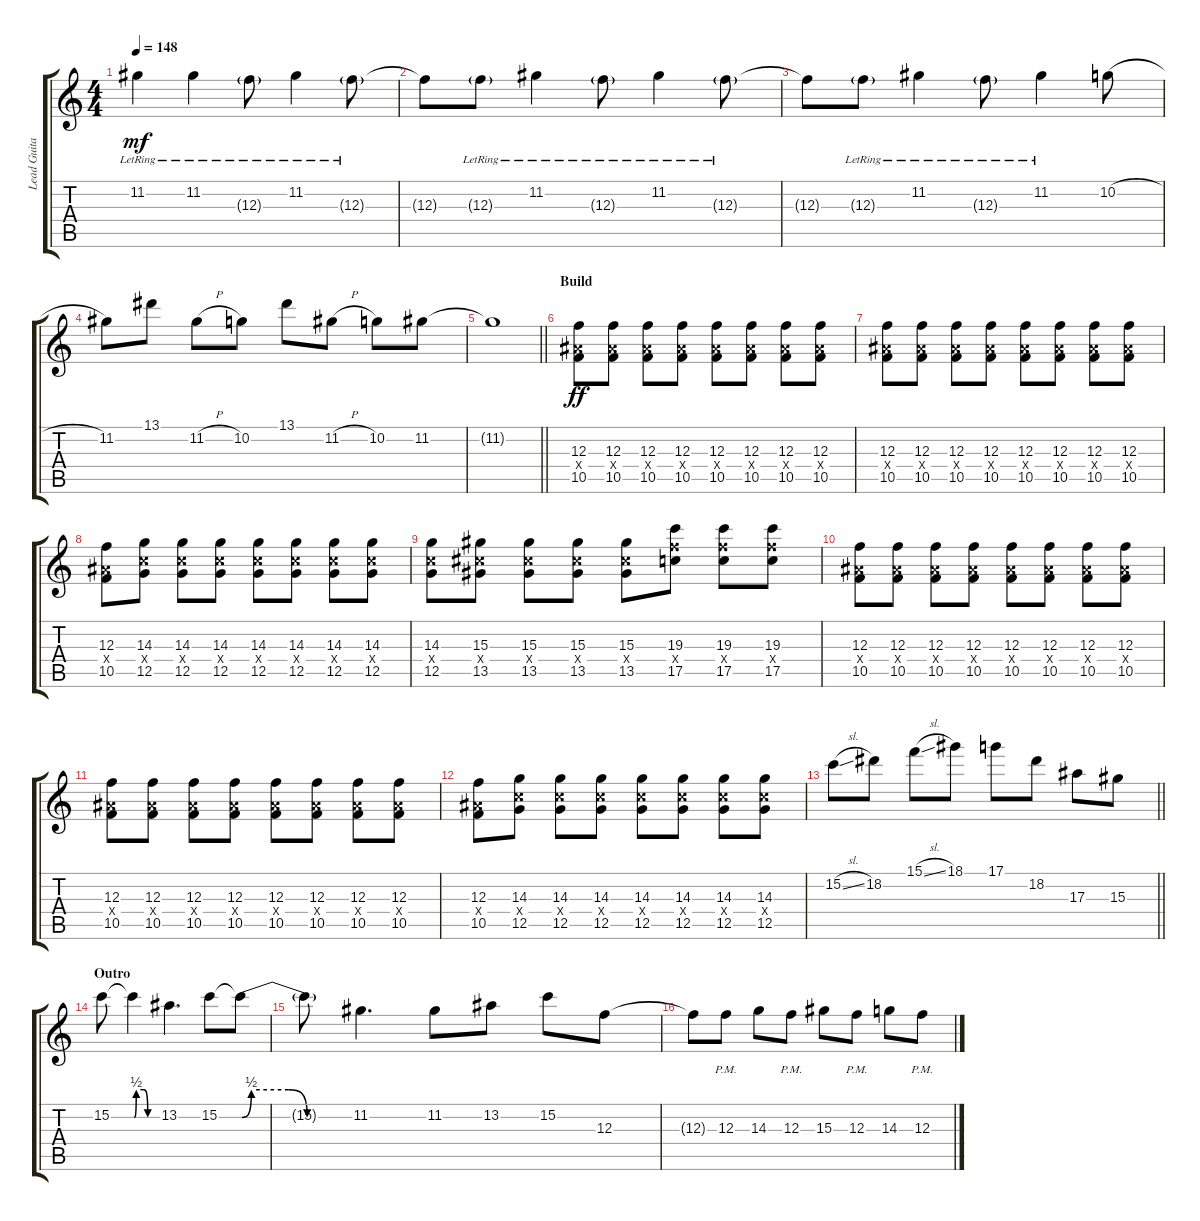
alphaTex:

\track ("Lead Guitar 2" "Lead Guita") {instrument overdrivenguitar}
\staff {score tabs}
\tuning (D4 A3 F3 C3 G2 C2) {hide}
\ts (4 4)
\tempo 148
\clef g2
\ks c
11.2{lr}.4{dy mf} 11.2{lr}.4 12.3{g lr}.8 11.2{lr}.4 12.3{g lr}.8 |
12.3{t}.8 12.3{g lr}.8 11.2{lr}.4 12.3{g lr}.8 11.2{lr}.4 12.3{g lr}.8 |
12.3{t}.8 12.3{g lr}.8 11.2{lr}.4 12.3{g lr}.8 11.2{lr}.4 10.2{h}.8 |
11.2.8 13.1.8 11.2{h}.8 10.2.8 13.1.8 11.2{h}.8 10.2.8 11.2.8 |
\barLineRight lightlight
11.2{t}.1 |
\section ("" "Build")
(12.3 10.4{x} 10.5).8{dy ff volume 13 balance 16 instrument overdrivenguitar} (12.3 10.4{x} 10.5).8 (12.3 10.4{x} 10.5).8 (12.3 10.4{x} 10.5).8 (12.3 10.4{x} 10.5).8 (12.3 10.4{x} 10.5).8 (12.3 10.4{x} 10.5).8 (12.3 10.4{x} 10.5).8 |
(12.3 10.4{x} 10.5).8 (12.3 10.4{x} 10.5).8 (12.3 10.4{x} 10.5).8 (12.3 10.4{x} 10.5).8 (12.3 10.4{x} 10.5).8 (12.3 10.4{x} 10.5).8 (12.3 10.4{x} 10.5).8 (12.3 10.4{x} 10.5).8 |
(12.3 10.4{x} 10.5).8 (14.3 12.4{x} 12.5).8 (14.3 12.4{x} 12.5).8 (14.3 12.4{x} 12.5).8 (14.3 12.4{x} 12.5).8 (14.3 12.4{x} 12.5).8 (14.3 12.4{x} 12.5).8 (14.3 12.4{x} 12.5).8 |
(14.3 12.4{x} 12.5).8 (15.3 13.4{x} 13.5).8 (15.3 13.4{x} 13.5).8 (15.3 13.4{x} 13.5).8 (15.3 13.4{x} 13.5).8 (19.3 17.4{x} 17.5).8 (19.3 17.4{x} 17.5).8 (19.3 17.4{x} 17.5).8 |
(12.3 10.4{x} 10.5).8 (12.3 10.4{x} 10.5).8 (12.3 10.4{x} 10.5).8 (12.3 10.4{x} 10.5).8 (12.3 10.4{x} 10.5).8 (12.3 10.4{x} 10.5).8 (12.3 10.4{x} 10.5).8 (12.3 10.4{x} 10.5).8 |
(12.3 10.4{x} 10.5).8 (12.3 10.4{x} 10.5).8 (12.3 10.4{x} 10.5).8 (12.3 10.4{x} 10.5).8 (12.3 10.4{x} 10.5).8 (12.3 10.4{x} 10.5).8 (12.3 10.4{x} 10.5).8 (12.3 10.4{x} 10.5).8 |
(12.3 10.4{x} 10.5).8 (14.3 12.4{x} 12.5).8 (14.3 12.4{x} 12.5).8 (14.3 12.4{x} 12.5).8 (14.3 12.4{x} 12.5).8 (14.3 12.4{x} 12.5).8 (14.3 12.4{x} 12.5).8 (14.3 12.4{x} 12.5).8 |
\barLineRight lightlight
15.2{sl}.8 18.2.8 15.1{sl}.8 18.1.8 17.1.8 18.2.8 17.3.8 15.3.8 |
\section ("" "Outro")
15.2.8 15.2{be (custom 0 0 5 2 25 2 35 0 60 0) t}.4 13.2.4{d} 15.2.8 15.2{be (custom 0 0 5 2 25 2 35 0 60 0) t}.8 |
15.2{t}.8 11.2.4{d} 11.2.8 13.2.8 15.2.8 12.3.8 |
12.3{t}.8 12.3{pm}.8 14.3.8 12.3{pm}.8 15.3.8 12.3{pm}.8 14.3.8 12.3{pm}.8
